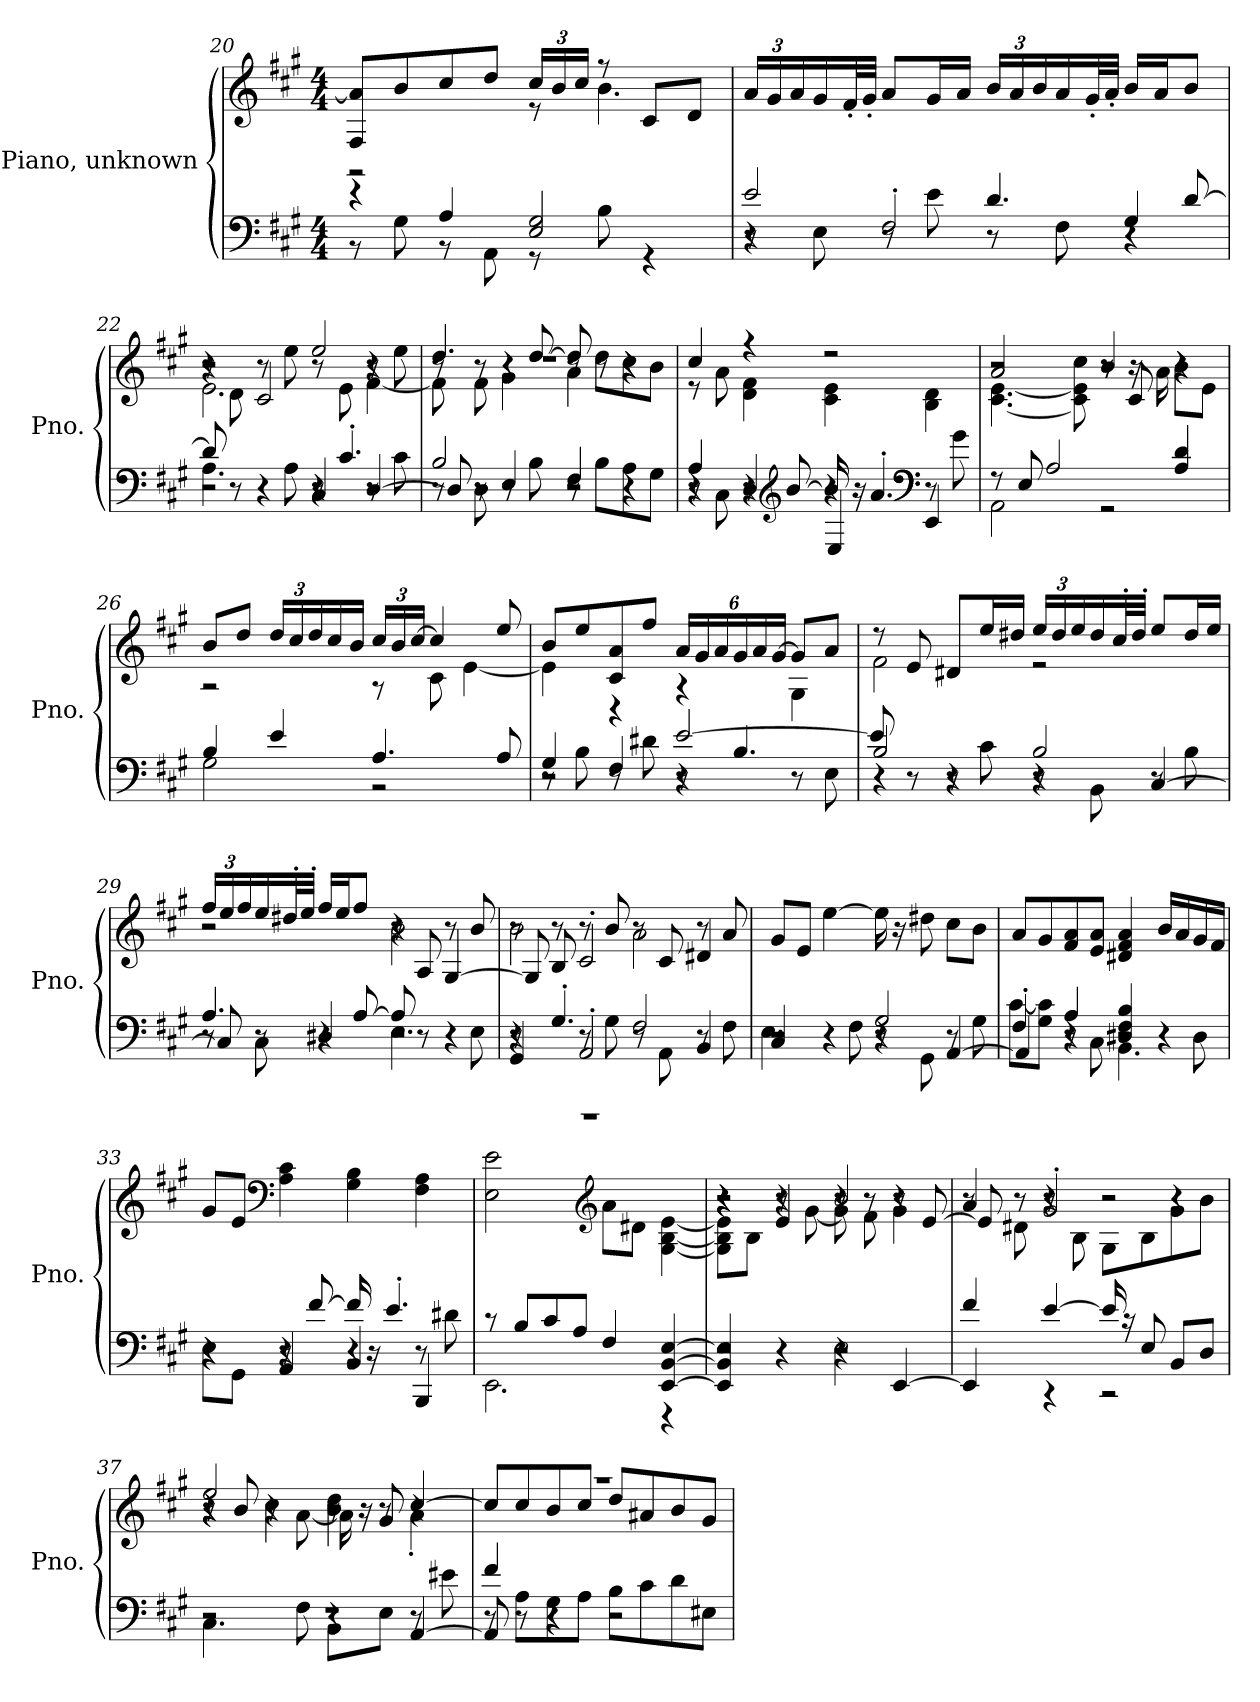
**kern	**kern
*part1	*part1
*staff2	*staff1
*I"Piano, unknown	*
*I'Pno.	*
!!LO:LB:g=z
*clefF4	*clefG2
*k[f#c#g#]	*k[f#c#g#]
*M4/4	*M4/4
=20	=20
*^	*^
4r	8r	8F#/ 8a/]L	2r
.	8G#\	8b/	.
4A/	8r	8cc#/	.
.	8AA\	8dd/J	.
*	*	*Xbrackettup	*
2E/ 2G#/	8r	24cc#/LL	8r
.	.	24b/	.
.	.	24cc#/JJ	.
.	8B\	8r	4.b\
.	4r	8c#/L	.
.	.	8d/J	.
*	*	*v	*v
=21	=21	=21
*	*^	*
4r	8r	2e/	24a/LL
.	.	.	24g#/
.	.	.	24a/
.	8E\	.	16g#/
.	.	.	32f#'/L
.	.	.	32g#'/JJJ
2F#'/	8r	.	8a/L
.	8e\	.	16g#/L
.	.	.	16a/JJ
.	8r	4.d/	24b/LL
.	.	.	24a/
.	.	.	24b/
.	8F#\	.	16a/
.	.	.	32g#'/L
.	.	.	32a'/JJJ
4G#/	4r	.	16b/LL
.	.	.	16a/J
.	.	[8d/	8b/J
=22	=22	=22	=22
*	*	*	*^
*	*	*	*	*^
*	*	*	*	*	*^
2r	4.A\	8d/]	2r	8r	4r	2.e\
.	.	8r	.	8d\	.	.
.	.	4r	.	8r	2c#/	.
.	8A\	.	.	8ee\	.	.
8r	4r	4C#/	2ee/	8r	.	.
4.c#'/	.	.	.	8e\	.	.
.	8r	[4D/	.	8r	4r	[4f#\
.	8c#\	.	.	8ee\	.	.
!!LO:LB:g=z	!!	!!	!!
=23	=23	=23	=23	=23	=23	=23
2B/	8r	8D/]	1r	8r	4.dd/	8f#\]
.	8D\	8r	.	8f#\	.	8r
.	8r	4E/	.	4r	.	4g#\
.	8B\	.	.	.	[8dd/	.
2r	8r	4F#/	.	8r	8dd/]	4a\
.	8B\L	.	.	8dd\L	8r	.
.	8A\	4r	.	8cc#\	4r	4r
.	8G#\J	.	.	8b\J	.	.
*	*	*	*	*v	*v	*v
=24	=24	=24	=24	=24
4r	8r	4A/	4cc#/	8r
.	8C#\	.	.	8a\
8r	4r	4D/	4r	4d\ 4f#\
*clefG2	*	*	*	*
[8b/	.	.	.	.
16b/]	4r	4E/	2r	4c#\ 4e\
16r	.	.	.	.
4.a'/	.	.	.	.
*clefF4	*	*	*	*
.	8r	4EE/	.	4B\ 4d\
.	8g#\	.	.	.
*	*v	*v	*	*
=25	=25	=25	=25
*	*	*	*^
8r	2AA\	2a/	[4.c#\ [4.e\	2r
8E/	.	.	.	.
2A/	.	.	.	.
.	.	.	8c#\] 8e\] 8cc#\	.
.	2r	4b/	8r	8r
.	.	.	16r	8c#/
.	.	.	16a\	.
4A/ 4d/	.	4r	8b\L	4r
.	.	.	8e\J	.
*	*	*	*v	*v
!!LO:LB:g=z
=26	=26	=26	=26
4B/	2G#\	8b/L	2r
.	.	8dd/J	.
4e/	.	24dd/LL	.
.	.	24cc#/	.
.	.	24dd/	.
.	.	16cc#/	.
.	.	16b/JJ	.
4.A/	2r	24cc#/LL	8r
.	.	24b/	.
.	.	[24cc#/JJ	.
.	.	4cc#/]	8c#\
.	.	.	[4e\
8A/	.	8ee/	.
=27	=27	=27	=27
*	*^	*	*
2r	8r	4G#/	8b/L	4e\]
.	8B\	.	8ee/	.
.	8r	4F#/	8c#/ 8a/	4r
.	8d#X\	.	8ff#/J	.
8r	4r	[2e/	24a/LL	4r
.	.	.	24g#/	.
.	.	.	24a/	.
4.B/	.	.	24g#/	.
.	.	.	24a/	.
.	.	.	[24g#/JJ	.
.	8r	.	8g#/L]	4G#\
.	8E\	.	8a/J	.
=28	=28	=28	=28	=28
2B/	4r	8e/]	8r	2f#\
.	.	8r	8e/	.
.	8r	4r	8d#X/L	.
.	8c#\	.	16ee/L	.
.	.	.	16dd#X/JJ	.
2B/	8r	4r	24ee/LL	2r
.	.	.	24dd#/	.
.	.	.	24ee/	.
.	8BB\	.	16dd#/	.
.	.	.	32cc#'/L	.
.	.	.	32dd#'/JJJ	.
.	8r	[4C#/	8ee/L	.
.	8B\	.	16dd#/L	.
.	.	.	16ee/JJ	.
!!LO:LB:g=z
=29	=29	=29	=29	=29
*	*	*	*	*^
4.A/	8r	8C#/]	24ff#/LL	2r	2r
.	.	.	24ee/	.	.
.	.	.	24ff#/	.	.
.	8C#\	8r	16ee/	.	.
.	.	.	32dd#X'/L	.	.
.	.	.	32ee'/JJJ	.	.
.	4r	4D#X/	16ff#/LL	.	.
.	.	.	16ee/J	.	.
[8A/	.	.	8ff#/J	.	.
8A/]	4.E\	2r	8r	2b\	4r
8r	.	.	8A/	.	.
4r	.	.	8r	.	[4G#/
.	8E\	.	8b/	.	.
=30	=30	=30	=30	=30	=30
8r	4r	4GG#/	8r	2b\	8G#/]
4.G#'/	.	.	8B/	.	8r
.	8r	2AA'/	8r	.	2c#'/
.	8G#\	.	8b/	.	.
2F#/	8r	.	8r	2a\	.
.	8AA\	.	8c#/	.	.
.	8r	4BB/	8r	.	4d#X/
.	8F#\	.	8a/	.	.
*	*	*	*v	*v	*v
=31	=31	=31	=31
4C#/	4.E\	2r	8g#/L
.	.	.	8e/J
4r	.	.	[4ee\
.	8F#\	.	.
2G#/	8r	4r	16ee\]
.	.	.	16r
.	8GG#\	.	8dd#X\
.	8r	[4AA/	8cc#\L
.	8G#\	.	8b\J
!!LO:LB:g=z
=32	=32	=32	=32
4F#'/	[8c#\L	4AA/]	8a/L
.	8G#\ 8c#\]J	.	8g#/
4A/	8r	4r	8f#/ 8a/
.	8C#\	.	8e/ 8a/J
4D#X/ 4F#/ 4B/	4.BB\	2r	4d#X/ 4f#/ 4a/
4r	.	.	16b/LL
.	.	.	16a/
.	8D#\	.	16g#/
.	.	.	16f#/JJ
=33	=33	=33	=33
4r	8E\L	4r	8g#/L
.	8GG#\J	.	8e/J
*	*	*	*clefF4
8r	4r	4AA/	4A\ 4c#\
[8f#/	.	.	.
16f#/]	4r	4BB/	4G#\ 4B\
16r	.	.	.
4.e'/	.	.	.
.	8r	4BBB/	4F#\ 4A\
.	8d#X\	.	.
*	*v	*v	*
=34	=34	=34
*	*	*^
8r	2.EE\	1r	2E\ 2e\
8B/L	.	.	.
8c#/	.	.	.
8A/J	.	.	.
*	*	*clefG2	*
4F#/	.	.	8a\L
.	.	.	8d#X\J
[4EE/ [4BB/ [4E/	4r	.	[4G#\ [4B\ [4e\
!!LO:PB:g=z
=35	=35	=35	=35
*	*^	*^	*^
4EE/] 4BB/] 4E/]	2r	2r	4r	4r	2r	8G#\] 8B\] 8e\]L
.	.	.	.	.	.	8B\J
4r	.	.	4e/	8r	.	4r
.	.	.	.	[8g#\	.	.
2r	2E\	4r	2b/	8g#\]	4r	8r
.	.	.	.	8r	.	8f#\
.	.	[4EE/	.	4g#\	8r	4r
.	.	.	.	.	[8e/	.
*	*v	*v	*	*	*	*
*	*	*	*	*v	*v
=36	=36	=36	=36	=36
4f#/	4EE/]	4a/	8e/]	8r
.	.	.	8r	8d#X\
[4e/	4r	2g#'/	4r	8r
.	.	.	.	8B\
16e/]	2r	.	2r	8G#\L
16r	.	.	.	.
8E/	.	.	.	8B\
8BB/L	.	4r	.	8g#\
8D/J	.	.	.	8b\J
=37	=37	=37	=37	=37
*	*^	*	*	*^
1r	4.C#\	2r	2ee/	4r	8r	4r
.	.	.	.	.	8b/	.
.	.	.	.	4cc#\	4r	8r
.	8F#\	.	.	.	.	[8a\
.	8BB\L	4r	2r	4b\ 4dd\	8r	16a\]
.	.	.	.	.	.	16r
.	8E\J	.	.	.	8g#/	8r
.	8r	[4AA/	.	4r	[4cc#/	4a'\
.	8e#X\	.	.	.	.	.
*	*	*	*	*v	*v	*v
!!LO:LB:g=z
=38	=38	=38	=38	=38
4f#/	8r	8AA/]	1r	8cc#/L]
.	8A\L	8r	.	8cc#/
4r	8G#\	4r	.	8b/
.	8A\J	.	.	8cc#/J
2r	8B\L	2r	.	8dd/L
.	8c#\	.	.	8a#X/
.	8d\	.	.	8b/
.	8E#X\J	.	.	8g#/J
*v	*v	*v	*	*
*	*v	*v
=	=
*-	*-
